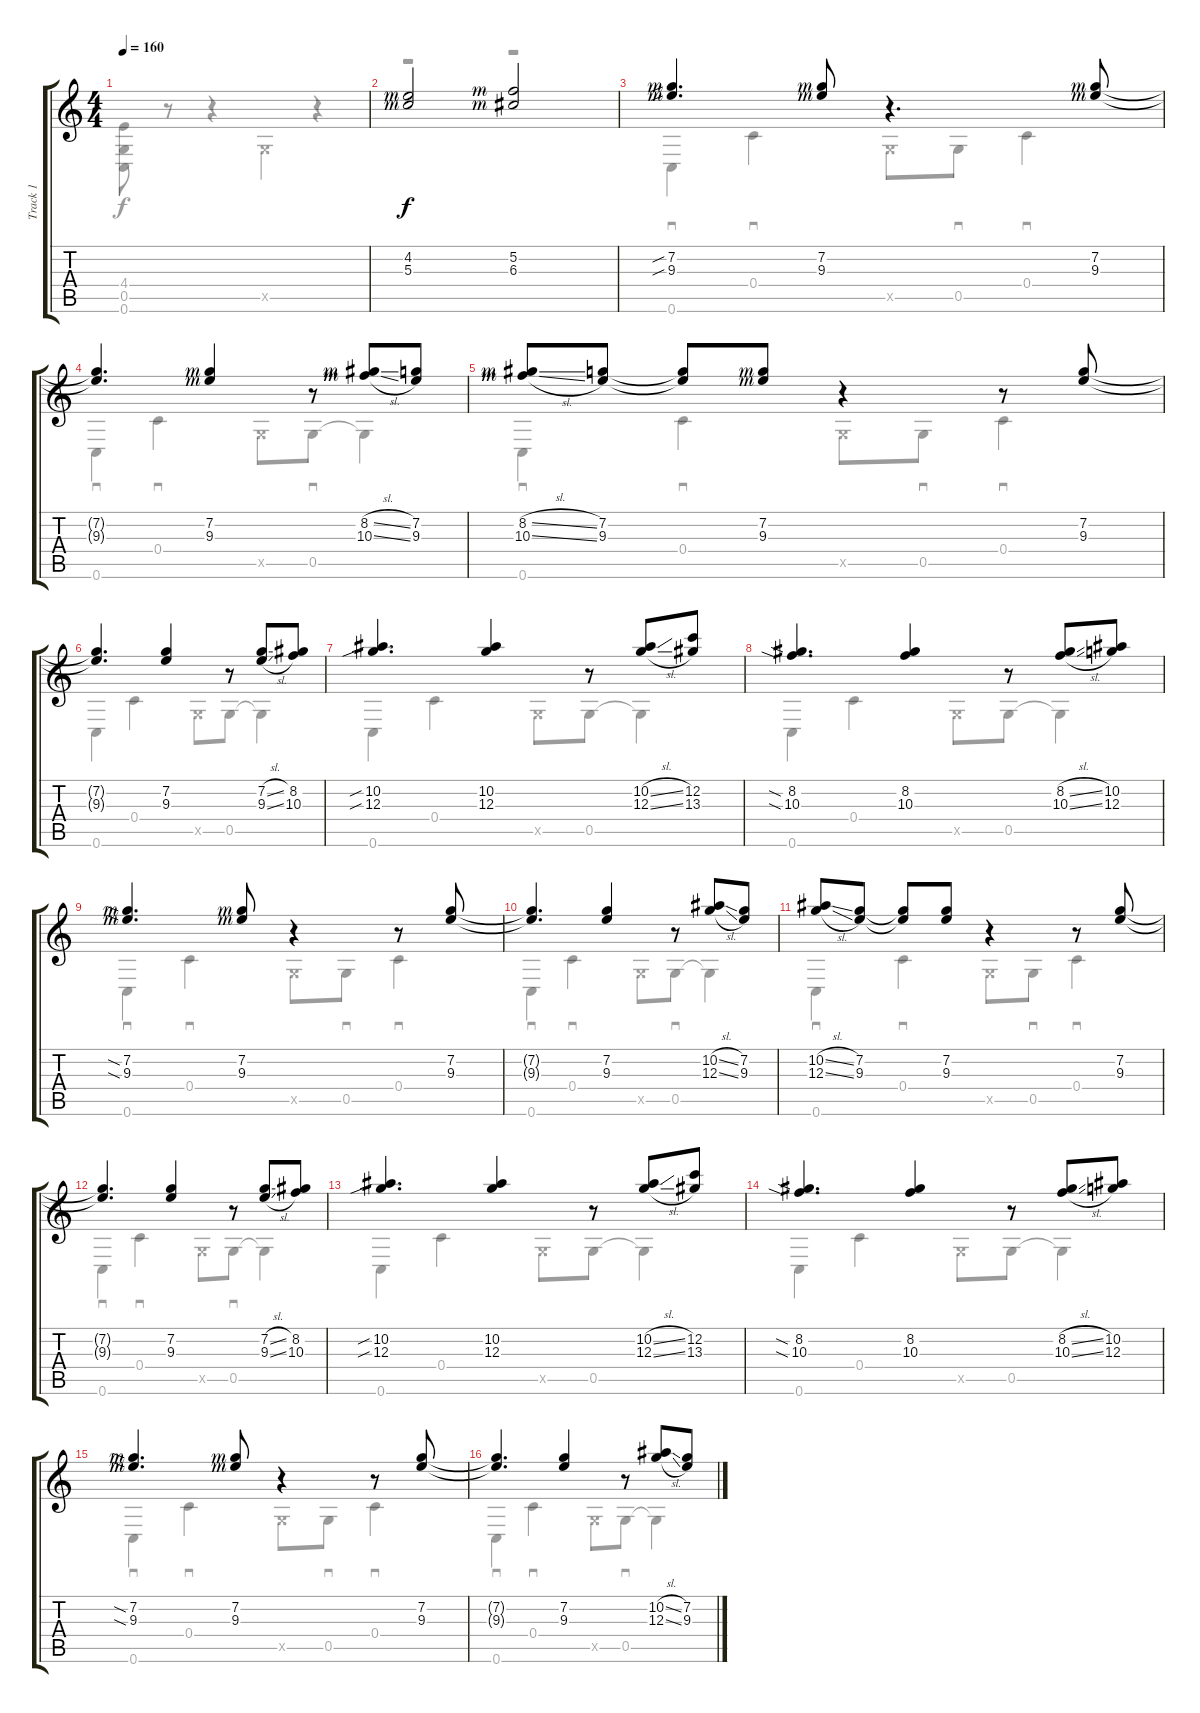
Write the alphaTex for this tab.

\track ("Track 1" "Track 1") {instrument acousticguitarsteel}
\staff {score tabs}
\tuning (E4 C4 G3 C3 G2 C2) {hide}
\voice
\ts (4 4)
\tempo 160
\clef g2
\ks c
|
(4.2{rf 3} 5.3{rf 3}).2 (5.2{rf 3} 6.3{rf 3}).2 |
(7.2{sib rf 3} 9.3{sib rf 3}).4{d} (7.2{rf 3} 9.3{rf 3}).8 r.4{d} (7.2{rf 3} 9.3{rf 3}).8 |
(7.2{t} 9.3{t}).4{d} (7.2{rf 3} 9.3{rf 3}).4 r.8 (8.2{sl rf 3} 10.3{sl rf 3}).8 (7.2 9.3).8 |
(8.2{sl rf 3} 10.3{sl rf 3}).8 (7.2 9.3).8 (7.2{t} 9.3{t}).8 (7.2{rf 3} 9.3{rf 3}).8 r.4 r.8 (7.2 9.3).8 |
(7.2{t} 9.3{t}).4{d} (7.2 9.3).4 r.8 (7.2{sl} 9.3{sl}).8 (8.2 10.3).8 |
(10.2{sib} 12.3{sib}).4{d} (10.2 12.3).4 r.8 (10.2{sl} 12.3{sl}).8 (12.2 13.3).8 |
(8.2{sia} 10.3{sia}).4{d} (8.2 10.3).4 r.8 (8.2{sl} 10.3{sl}).8 (10.2 12.3).8 |
(7.2{sia rf 3} 9.3{sia rf 3}).4{d} (7.2{rf 3} 9.3{rf 3}).8 r.4 r.8 (7.2 9.3).8 |
(7.2{t} 9.3{t}).4{d} (7.2 9.3).4 r.8 (10.2{sl} 12.3{sl}).8 (7.2 9.3).8 |
(10.2{sl} 12.3{sl}).8 (7.2 9.3).8 (7.2{t} 9.3{t}).8 (7.2 9.3).8 r.4 r.8 (7.2 9.3).8 |
(7.2{t} 9.3{t}).4{d} (7.2 9.3).4 r.8 (7.2{sl} 9.3{sl}).8 (8.2 10.3).8 |
(10.2{sib} 12.3{sib}).4{d} (10.2 12.3).4 r.8 (10.2{sl} 12.3{sl}).8 (12.2 13.3).8 |
(8.2{sia} 10.3{sia}).4{d} (8.2 10.3).4 r.8 (8.2{sl} 10.3{sl}).8 (10.2 12.3).8 |
(7.2{sia rf 3} 9.3{sia rf 3}).4{d} (7.2{rf 3} 9.3{rf 3}).8 r.4 r.8 (7.2 9.3).8 |
(7.2{t} 9.3{t}).4{d} (7.2 9.3).4 r.8 (10.2{sl} 12.3{sl}).8 (7.2 9.3).8
\voice
\clef g2
\ottava regular
\simile none
\ks c
(4.4 0.5 0.6).8{dy f} r.8 r.4 0.5{x}.4 r.4 |
r.2 r.2 |
0.6.4{sd} 0.4.4{sd} 0.5{x}.8 0.5.8{sd} 0.4.4{sd} |
0.6.4{sd} 0.4.4{sd} 0.5{x}.8 0.5.8{sd} 0.5{t}.4 |
0.6.4{sd} 0.4.4{sd} 0.5{x}.8 0.5.8{sd} 0.4.4{sd} |
0.6.4 0.4.4 0.5{x}.8 0.5.8 0.5{t}.4 |
0.6.4 0.4.4 0.5{x}.8 0.5.8 0.5{t}.4 |
0.6.4 0.4.4 0.5{x}.8 0.5.8 0.5{t}.4 |
0.6.4{sd} 0.4.4{sd} 0.5{x}.8 0.5.8{sd} 0.4.4{sd} |
0.6.4{sd} 0.4.4{sd} 0.5{x}.8 0.5.8{sd} 0.5{t}.4 |
0.6.4{sd} 0.4.4{sd} 0.5{x}.8 0.5.8{sd} 0.4.4{sd} |
0.6.4{sd} 0.4.4{sd} 0.5{x}.8 0.5.8{sd} 0.5{t}.4 |
0.6.4 0.4.4 0.5{x}.8 0.5.8 0.5{t}.4 |
0.6.4 0.4.4 0.5{x}.8 0.5.8 0.5{t}.4 |
0.6.4{sd} 0.4.4{sd} 0.5{x}.8 0.5.8{sd} 0.4.4{sd} |
0.6.4{sd} 0.4.4{sd} 0.5{x}.8 0.5.8{sd} 0.5{t}.4
